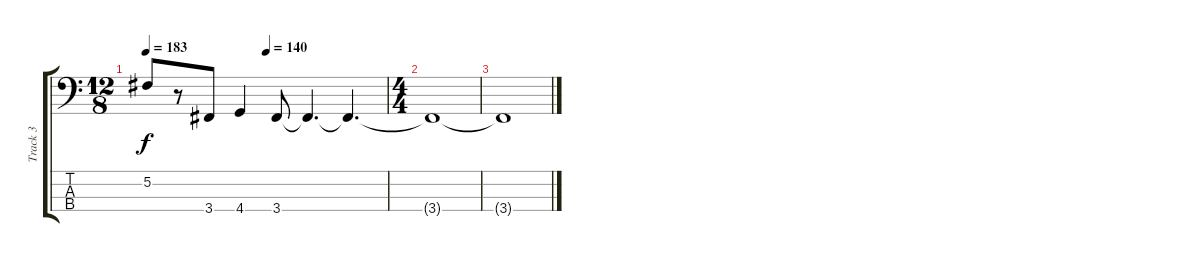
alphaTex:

\track ("Track 3" "Track 3") {instrument electricbassfinger}
\staff {score tabs}
\tuning (Gb2 Db2 Ab1 Eb1) {hide}
\ts (12 8)
\tempo 183
\tempo (140 0.5)
\clef f4
\ks c
5.2.8{dy f} r.8 3.4.8 4.4.4 3.4.8 3.4{t}.4{d} 3.4{t}.4{d} |
\ts (4 4)
3.4{t}.1 |
3.4{t}.1
